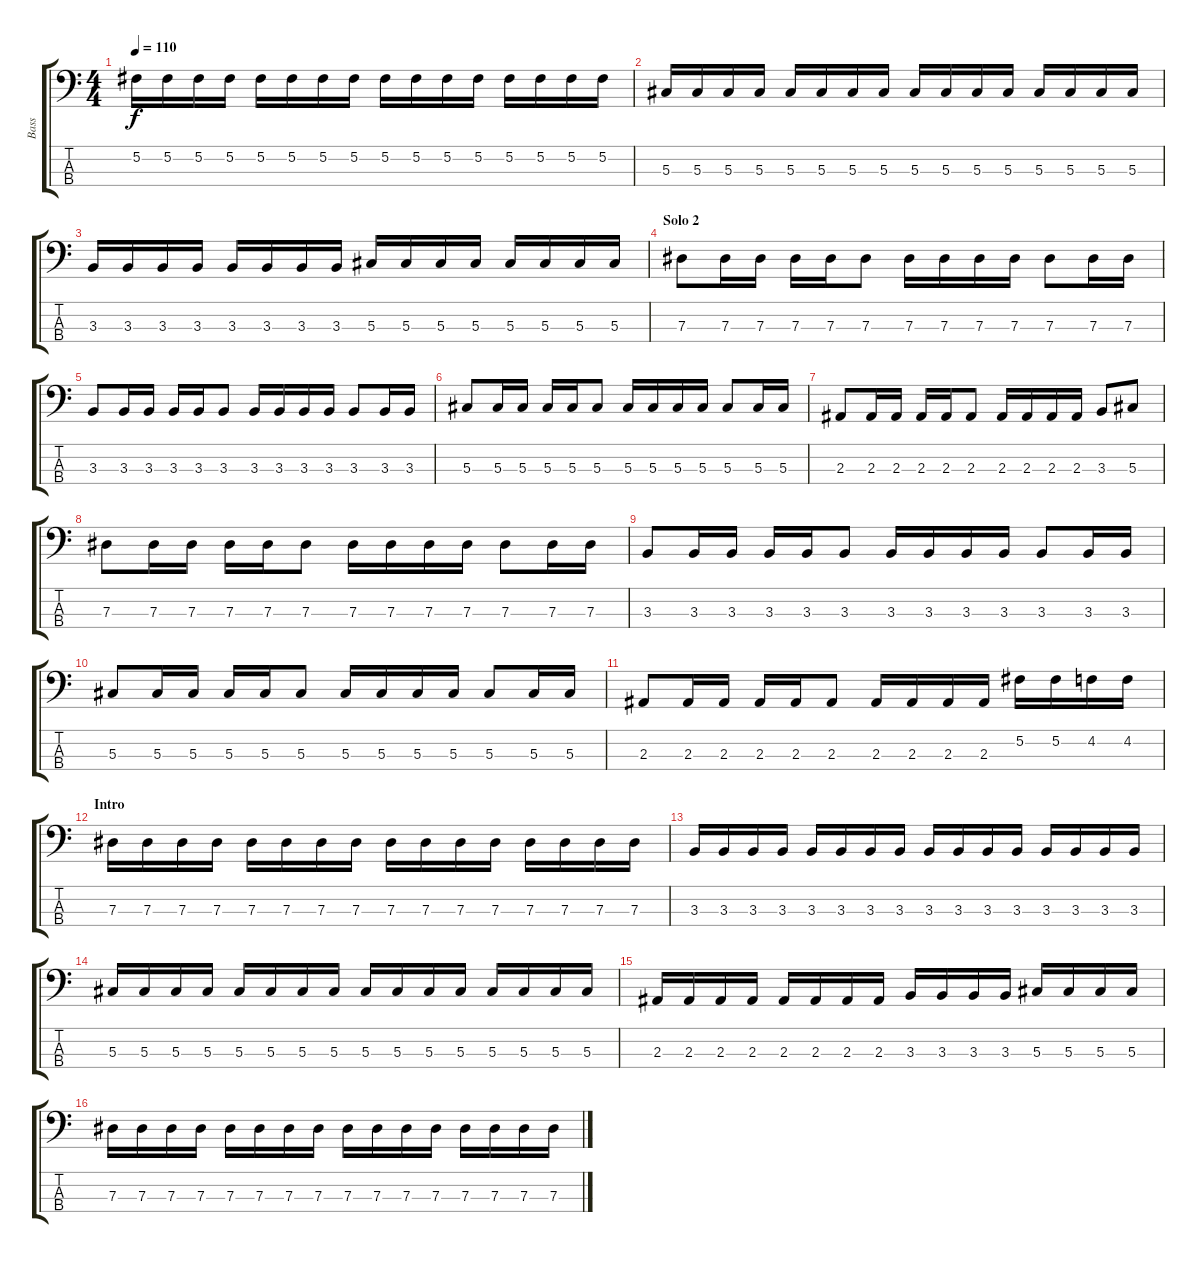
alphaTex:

\track ("Bass" "Bass") {instrument electricbassfinger}
\staff {score tabs}
\tuning (Gb2 Db2 Ab1 Eb1) {hide}
\ts (4 4)
\tempo 110
\clef f4
\ks c
5.2.16{dy f} 5.2.16 5.2.16 5.2.16 5.2.16 5.2.16 5.2.16 5.2.16 5.2.16 5.2.16 5.2.16 5.2.16 5.2.16 5.2.16 5.2.16 5.2.16 |
5.3.16 5.3.16 5.3.16 5.3.16 5.3.16 5.3.16 5.3.16 5.3.16 5.3.16 5.3.16 5.3.16 5.3.16 5.3.16 5.3.16 5.3.16 5.3.16 |
3.3.16 3.3.16 3.3.16 3.3.16 3.3.16 3.3.16 3.3.16 3.3.16 5.3.16 5.3.16 5.3.16 5.3.16 5.3.16 5.3.16 5.3.16 5.3.16 |
\section ("" "Solo 2")
7.3.8 7.3.16 7.3.16 7.3.16 7.3.16 7.3.8 7.3.16 7.3.16 7.3.16 7.3.16 7.3.8 7.3.16 7.3.16 |
3.3.8 3.3.16 3.3.16 3.3.16 3.3.16 3.3.8 3.3.16 3.3.16 3.3.16 3.3.16 3.3.8 3.3.16 3.3.16 |
5.3.8 5.3.16 5.3.16 5.3.16 5.3.16 5.3.8 5.3.16 5.3.16 5.3.16 5.3.16 5.3.8 5.3.16 5.3.16 |
2.3.8 2.3.16 2.3.16 2.3.16 2.3.16 2.3.8 2.3.16 2.3.16 2.3.16 2.3.16 3.3.8 5.3.8 |
7.3.8 7.3.16 7.3.16 7.3.16 7.3.16 7.3.8 7.3.16 7.3.16 7.3.16 7.3.16 7.3.8 7.3.16 7.3.16 |
3.3.8 3.3.16 3.3.16 3.3.16 3.3.16 3.3.8 3.3.16 3.3.16 3.3.16 3.3.16 3.3.8 3.3.16 3.3.16 |
5.3.8 5.3.16 5.3.16 5.3.16 5.3.16 5.3.8 5.3.16 5.3.16 5.3.16 5.3.16 5.3.8 5.3.16 5.3.16 |
2.3.8 2.3.16 2.3.16 2.3.16 2.3.16 2.3.8 2.3.16 2.3.16 2.3.16 2.3.16 5.2.16 5.2.16 4.2.16 4.2.16 |
\section ("" "Intro")
7.3.16 7.3.16 7.3.16 7.3.16 7.3.16 7.3.16 7.3.16 7.3.16 7.3.16 7.3.16 7.3.16 7.3.16 7.3.16 7.3.16 7.3.16 7.3.16 |
3.3.16 3.3.16 3.3.16 3.3.16 3.3.16 3.3.16 3.3.16 3.3.16 3.3.16 3.3.16 3.3.16 3.3.16 3.3.16 3.3.16 3.3.16 3.3.16 |
5.3.16 5.3.16 5.3.16 5.3.16 5.3.16 5.3.16 5.3.16 5.3.16 5.3.16 5.3.16 5.3.16 5.3.16 5.3.16 5.3.16 5.3.16 5.3.16 |
2.3.16 2.3.16 2.3.16 2.3.16 2.3.16 2.3.16 2.3.16 2.3.16 3.3.16 3.3.16 3.3.16 3.3.16 5.3.16 5.3.16 5.3.16 5.3.16 |
7.3.16 7.3.16 7.3.16 7.3.16 7.3.16 7.3.16 7.3.16 7.3.16 7.3.16 7.3.16 7.3.16 7.3.16 7.3.16 7.3.16 7.3.16 7.3.16
